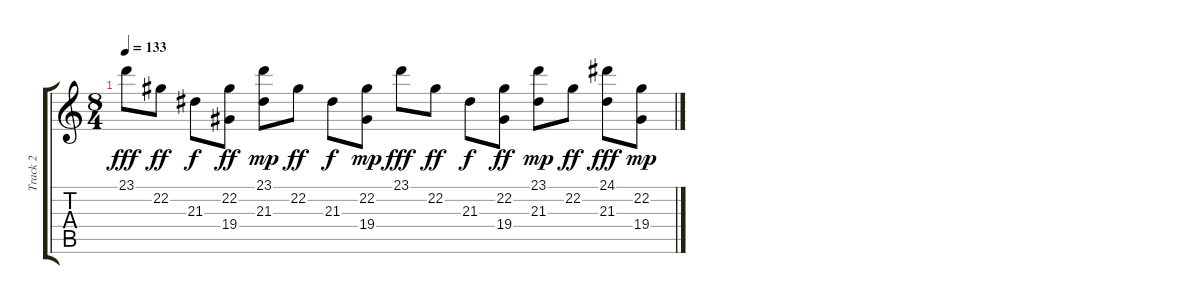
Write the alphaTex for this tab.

\track ("Track 2" "Track 2") {instrument brightacousticpiano}
\staff {score tabs}
\tuning (Eb4 Bb3 Gb3 Db3 Ab2 Eb2) {hide}
\ts (8 4)
\tempo 133
\clef g2
\ks c
23.1.8{dy fff} 22.2.8{dy ff} 21.3.8{dy f} (22.2 19.4).8{dy ff} (23.1 21.3).8{dy mp} 22.2.8{dy ff} 21.3.8{dy f} (22.2 19.4).8{dy mp} 23.1.8{dy fff} 22.2.8{dy ff} 21.3.8{dy f} (22.2 19.4).8{dy ff} (23.1 21.3).8{dy mp} 22.2.8{dy ff} (24.1 21.3).8{dy fff} (22.2 19.4).8{dy mp}
